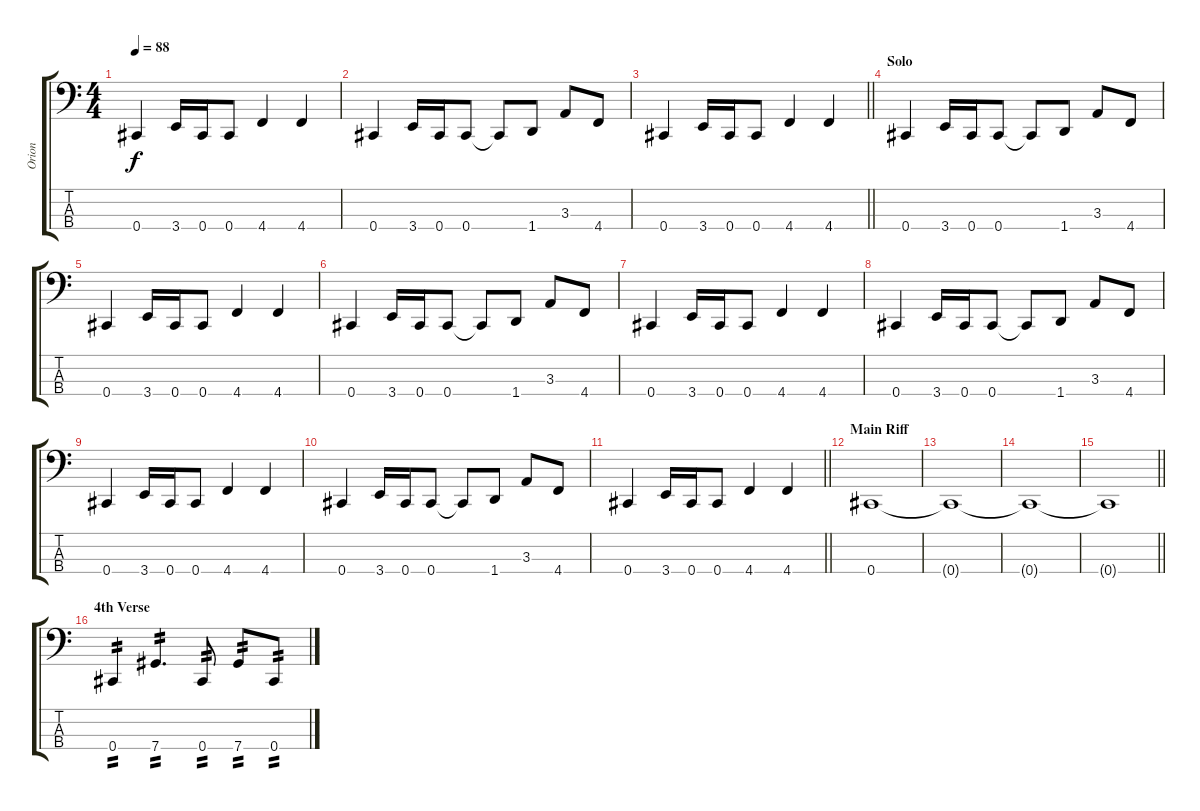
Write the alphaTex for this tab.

\track ("Orion" "Orion") {instrument electricbassfinger}
\staff {score tabs}
\tuning (E2 B1 Gb1 Db1) {hide}
\ts (4 4)
\tempo 88
\clef f4
\ks c
0.4.4{dy f} 3.4.16 0.4.16 0.4.8 4.4.4 4.4.4 |
0.4.4 3.4.16 0.4.16 0.4.8 0.4{t}.8 1.4.8 3.3.8 4.4.8 |
\barLineRight lightlight
0.4.4 3.4.16 0.4.16 0.4.8 4.4.4 4.4.4 |
\section ("" "Solo")
0.4.4 3.4.16 0.4.16 0.4.8 0.4{t}.8 1.4.8 3.3.8 4.4.8 |
0.4.4 3.4.16 0.4.16 0.4.8 4.4.4 4.4.4 |
0.4.4 3.4.16 0.4.16 0.4.8 0.4{t}.8 1.4.8 3.3.8 4.4.8 |
0.4.4 3.4.16 0.4.16 0.4.8 4.4.4 4.4.4 |
0.4.4 3.4.16 0.4.16 0.4.8 0.4{t}.8 1.4.8 3.3.8 4.4.8 |
0.4.4 3.4.16 0.4.16 0.4.8 4.4.4 4.4.4 |
0.4.4 3.4.16 0.4.16 0.4.8 0.4{t}.8 1.4.8 3.3.8 4.4.8 |
\barLineRight lightlight
0.4.4 3.4.16 0.4.16 0.4.8 4.4.4 4.4.4 |
\section ("" "Main Riff")
0.4.1 |
0.4{t}.1 |
0.4{t}.1 |
\barLineRight lightlight
0.4{t}.1 |
\section ("" "4th Verse")
0.4.4{tp 2} 7.4.4{d tp 2} 0.4.8{tp 2} 7.4.8{tp 2} 0.4.8{tp 2}
